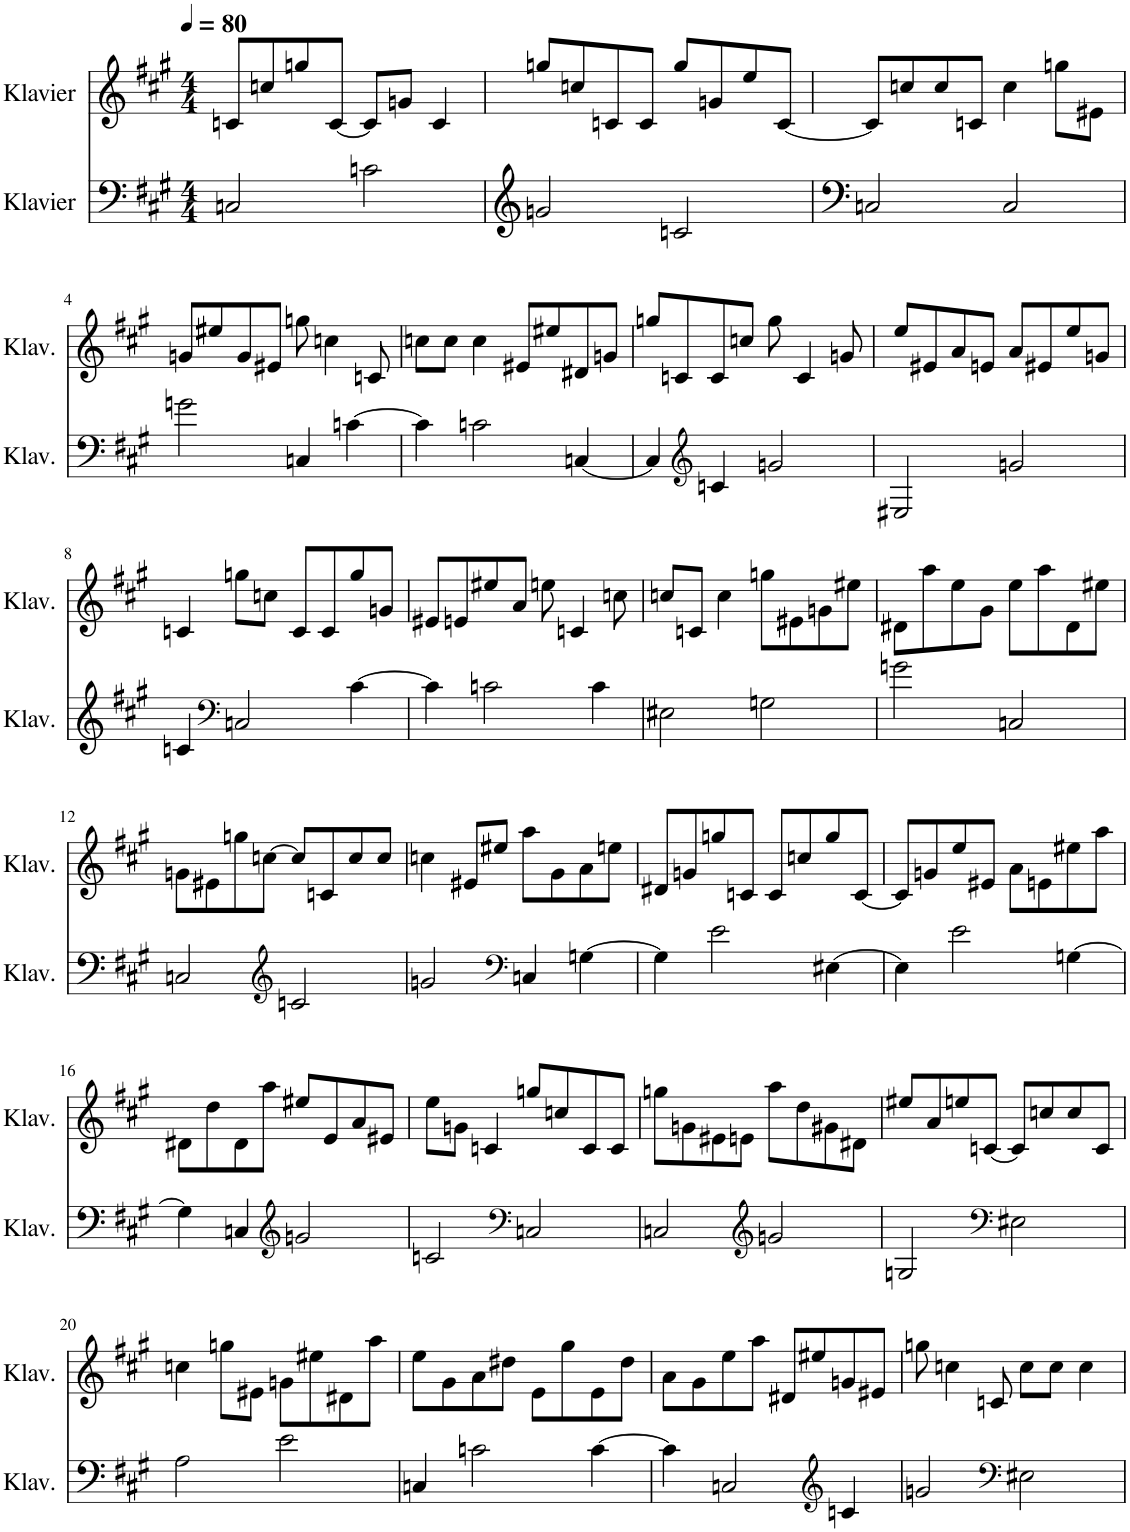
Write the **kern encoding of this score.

**kern	**kern
*part2	*part1
*staff2	*staff1
*I"Klavier	*I"Klavier
*I'Klav.	*I'Klav.
*clefF4	*clefG2
*k[f#c#g#]	*k[f#c#g#]
*M4/4	*M4/4
*MM80	*MM80
=1	=1
2Cn/	8cn/L
.	8ccn/
.	8ggn/
.	[8c/J
2cn\	8c/L]
.	8gn/J
.	4c/
=2	=2
2gn/	8ggn/L
.	8ccn/
.	8cn/
.	8c/J
2cn/	8gg/L
.	8gn/
.	8ee/
.	[8c/J
=3	=3
2Cn/	8c/L]
.	8ccn/
.	8cc/
.	8cn/J
2C/	4cc\
.	8ggn\L
.	8e#X\J
!!LO:LB:g=z
=4	=4
2gn\	8gn/L
.	8ee#X/
.	8g/
.	8e#X/J
4Cn/	8ggn\
.	4ccn\
[4cn\	.
.	8cn/
=5	=5
4c\]	8ccn\L
.	8cc\J
2cn\	4cc\
.	8e#X/L
.	8ee#X/
[4Cn/	8d#X/
.	8gn/J
=6	=6
4C/]	8ggn/L
.	8cn/
*clefG2	*
4cn/	8c/
.	8ccn/J
2gn/	8gg\
.	4c/
.	8gn/
=7	=7
2E#X/	8ee/L
.	8e#X/
.	8a/
.	8en/J
2gn/	8a/L
.	8e#X/
.	8ee/
.	8gn/J
!!LO:LB:g=z
=8	=8
4cn/	4cn/
*clefF4	*
2Cn/	8ggn\L
.	8ccn\J
.	8c/L
.	8c/
[4c\	8gg/
.	8gn/J
=9	=9
4c\]	8e#X/L
.	8en/
2cn\	8ee#X/
.	8a/J
.	8een\
.	4cn/
4c\	.
.	8ccn\
=10	=10
2E#X\	8ccn/L
.	8cn/J
.	4cc\
2Gn\	8ggn\L
.	8e#X\
.	8gn\
.	8ee#X\J
=11	=11
2gn\	8d#X\L
.	8aa\
.	8ee\
.	8g#\J
2Cn/	8ee\L
.	8aa\
.	8d#\
.	8ee#X\J
!!LO:LB:g=z
=12	=12
2Cn/	8gn\L
.	8e#X\
.	8ggn\
.	[8ccn\J
*clefG2	*
2cn/	8cc/L]
.	8cn/
.	8cc/
.	8cc/J
=13	=13
2gn/	4ccn\
.	8e#X/L
.	8ee#X/J
*clefF4	*
4Cn/	8aa\L
.	8g#\
[4Gn\	8a\
.	8een\J
=14	=14
4G\]	8d#X/L
.	8gn/
2e\	8ggn/
.	8cn/J
.	8c/L
.	8ccn/
[4E#X\	8gg/
.	[8c/J
=15	=15
4E#\]	8c/L]
.	8gn/
2e\	8ee/
.	8e#X/J
.	8a\L
.	8en\
[4Gn\	8ee#X\
.	8aa\J
!!LO:LB:g=z
=16	=16
4G\]	8d#X\L
.	8dd\
4Cn/	8d#\
.	8aa\J
*clefG2	*
2gn/	8ee#X/L
.	8e/
.	8a/
.	8e#X/J
=17	=17
2cn/	8ee\L
.	8gn\J
.	4cn/
*clefF4	*
2Cn/	8ggn/L
.	8ccn/
.	8c/
.	8c/J
=18	=18
2Cn/	8ggn\L
.	8gn\
.	8e#X\
.	8en\J
*clefG2	*
2gn/	8aa\L
.	8dd\
.	8g#X\
.	8d#X\J
=19	=19
2Gn/	8ee#X/L
.	8a/
.	8een/
.	[8cn/J
*clefF4	*
2E#X\	8c/L]
.	8ccn/
.	8cc/
.	8c/J
!!LO:LB:g=z
=20	=20
2A\	4ccn\
.	8ggn\L
.	8e#X\J
2e\	8gn\L
.	8ee#X\
.	8d#X\
.	8aa\J
=21	=21
4Cn/	8ee\L
.	8g#\
2cn\	8a\
.	8dd#X\J
.	8e\L
.	8gg#\
[4c\	8e\
.	8dd#\J
=22	=22
4c\]	8a\L
.	8g#\
2Cn/	8ee\
.	8aa\J
.	8d#X/L
.	8ee#X/
*clefG2	*
4cn/	8gn/
.	8e#X/J
=23	=23
2gn/	8ggn\
.	4ccn\
.	8cn/
*clefF4	*
2E#X\	8cc\L
.	8cc\J
.	4cc\
=	=
*-	*-
